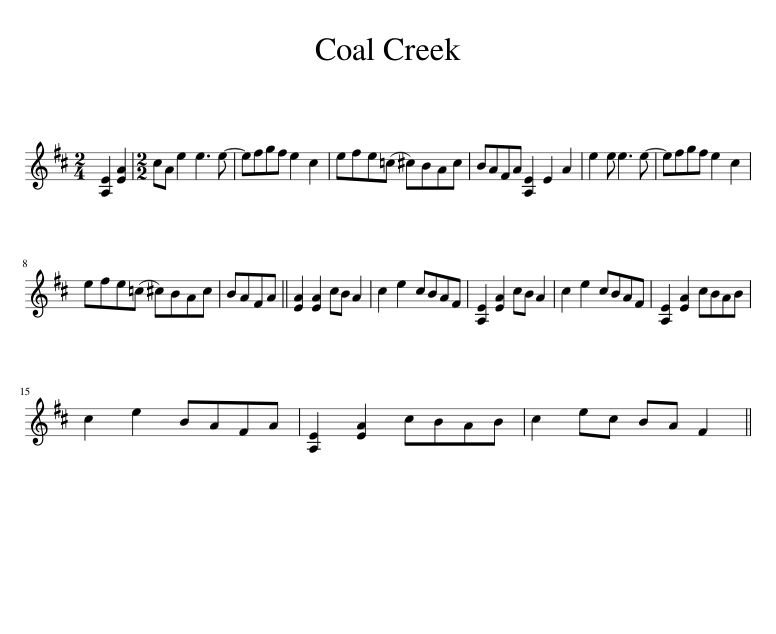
X:1
L:1/8
M:2/4
I:linebreak $
K:D
V:1 treble
V:1
 [A,E]2 [EA]2 |[M:2/2] cA e2 e3 e- | efgf e2 c2 | efe(=c ^c)BAc | BAFA [A,E]2 E2 A2 | %5
 e2 e e3 e- | efgf e2 c2 |$ efe(=c ^c)BAc | BAFA || [EA]2 [EA]2 cB A2 | %10
 c2 e2 cBAF | [A,E]2 [EA]2 cB A2 | c2 e2 cBAF | [A,E]2 [EA]2 cBAB |$ c2 e2 BAFA | %15
 [A,E]2 [EA]2 cBAB | c2 ec BA F2 || %17
